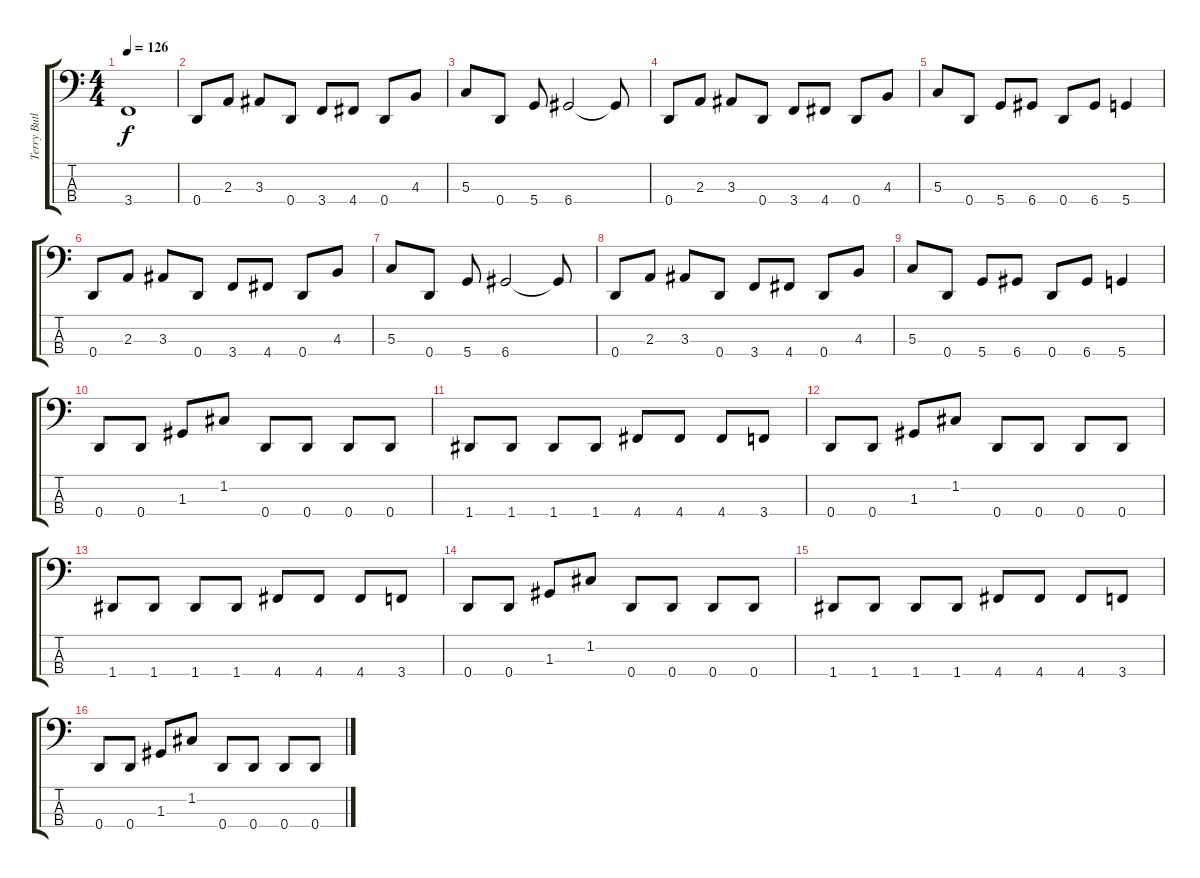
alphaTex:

\track ("Terry Butler (Bass)" "Terry Butl") {instrument electricbasspick}
\staff {score tabs}
\tuning (F2 C2 G1 D1) {hide}
\ts (4 4)
\tempo 126
\clef f4
\ks c
3.4.1{dy f} |
0.4.8 2.3.8 3.3.8 0.4.8 3.4.8 4.4.8 0.4.8 4.3.8 |
5.3.8 0.4.8 5.4.8 6.4.2 6.4{t}.8 |
0.4.8 2.3.8 3.3.8 0.4.8 3.4.8 4.4.8 0.4.8 4.3.8 |
5.3.8 0.4.8 5.4.8 6.4.8 0.4.8 6.4.8 5.4.4 |
0.4.8 2.3.8 3.3.8 0.4.8 3.4.8 4.4.8 0.4.8 4.3.8 |
5.3.8 0.4.8 5.4.8 6.4.2 6.4{t}.8 |
0.4.8 2.3.8 3.3.8 0.4.8 3.4.8 4.4.8 0.4.8 4.3.8 |
5.3.8 0.4.8 5.4.8 6.4.8 0.4.8 6.4.8 5.4.4 |
0.4.8 0.4.8 1.3.8 1.2.8 0.4.8 0.4.8 0.4.8 0.4.8 |
1.4.8 1.4.8 1.4.8 1.4.8 4.4.8 4.4.8 4.4.8 3.4.8 |
0.4.8 0.4.8 1.3.8 1.2.8 0.4.8 0.4.8 0.4.8 0.4.8 |
1.4.8 1.4.8 1.4.8 1.4.8 4.4.8 4.4.8 4.4.8 3.4.8 |
0.4.8 0.4.8 1.3.8 1.2.8 0.4.8 0.4.8 0.4.8 0.4.8 |
1.4.8 1.4.8 1.4.8 1.4.8 4.4.8 4.4.8 4.4.8 3.4.8 |
0.4.8 0.4.8 1.3.8 1.2.8 0.4.8 0.4.8 0.4.8 0.4.8
